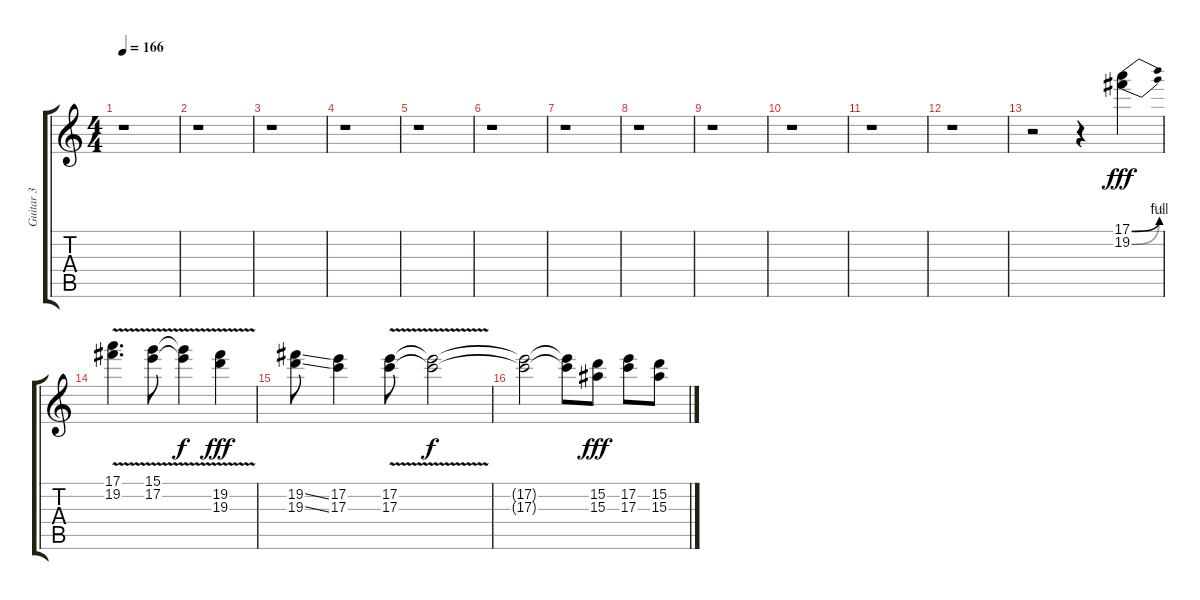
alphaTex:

\track ("Guitar 3" "Guitar 3") {instrument distortionguitar}
\staff {score tabs}
\tuning (E4 B3 G3 D3 A2 E2) {hide}
\ts (4 4)
\tempo 166
\clef g2
\ks c
r.1{dy fff} |
r.1 |
r.1 |
r.1 |
r.1 |
r.1 |
r.1 |
r.1 |
r.1 |
r.1 |
r.1 |
r.1 |
r.2 r.4 (17.1{be (bend 0 0 60 4)} 19.2{be (bend 0 0 60 2)}).4 |
(17.1{v} 19.2{v}).4{d} (15.1{v} 17.2{v}).8 (15.1{t} 17.2{t}).4{dy f} (19.2{v} 19.3{v}).4{dy fff} |
(19.2{ss} 19.3{ss}).8 (17.2 17.3).4 (17.2{v} 17.3{v}).8 (17.2{t} 17.3{t}).2{dy f} |
(17.2{t} 17.3{t}).2 (17.2{t} 17.3{t}).8 (15.2 15.3).8{dy fff} (17.2 17.3).8 (15.2 15.3).8
